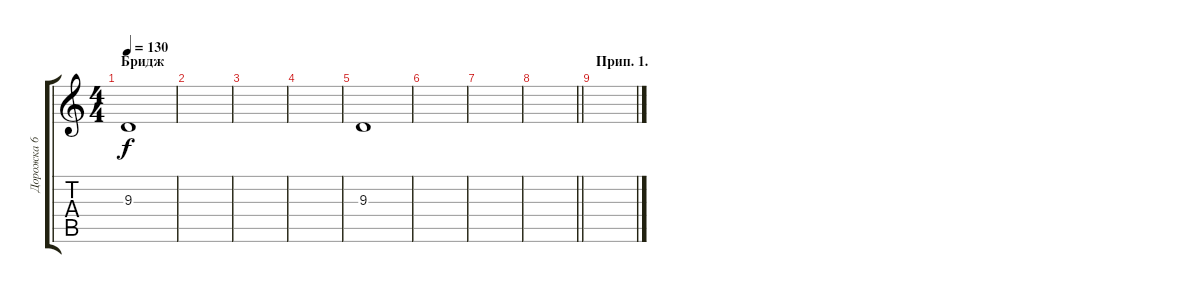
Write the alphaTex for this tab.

\track ("Дорожка 6" "Дорожка 6") {instrument tubularbells}
\staff {score tabs}
\tuning (D4 A3 F3 C3 G2 D2) {hide}
\ts (4 4)
\section ("" "Бридж")
\tempo 130
\clef g2
\ks c
9.3.1{dy f} |
|
|
|
9.3.1 |
|
|
\barLineRight lightlight
|
\section ("" "Прип. 1.")
